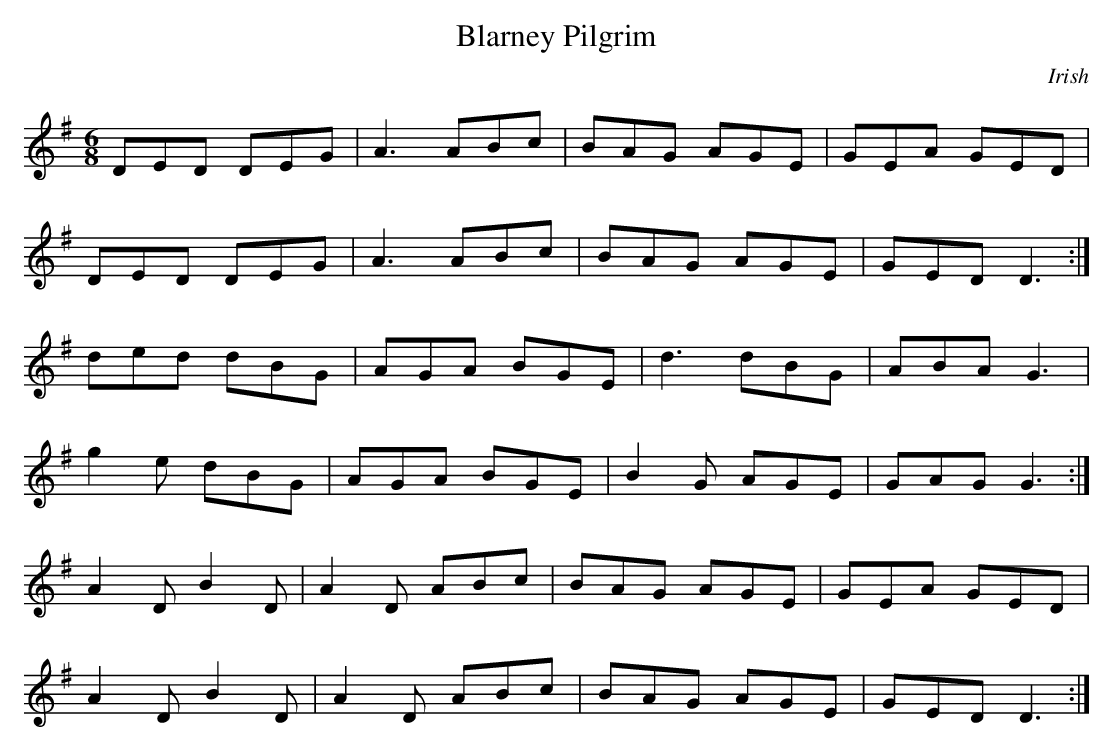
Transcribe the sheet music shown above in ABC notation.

X:1
T:Blarney Pilgrim
M:6/8
K:G
DED DEG | A3 ABc | BAG AGE | GEA GED |
DED DEG | A3 ABc | BAG AGE | GED D3 :|
ded dBG | AGA BGE | d3 dBG | ABA G3 |
 g2 e dBG | AGA BGE | B2 G AGE | GAG G3 :|
A2 D B2 D | A2 D ABc | BAG AGE | GEA GED |
A2 D B2 D | A2 D ABc | BAG AGE | GED D3 :|
